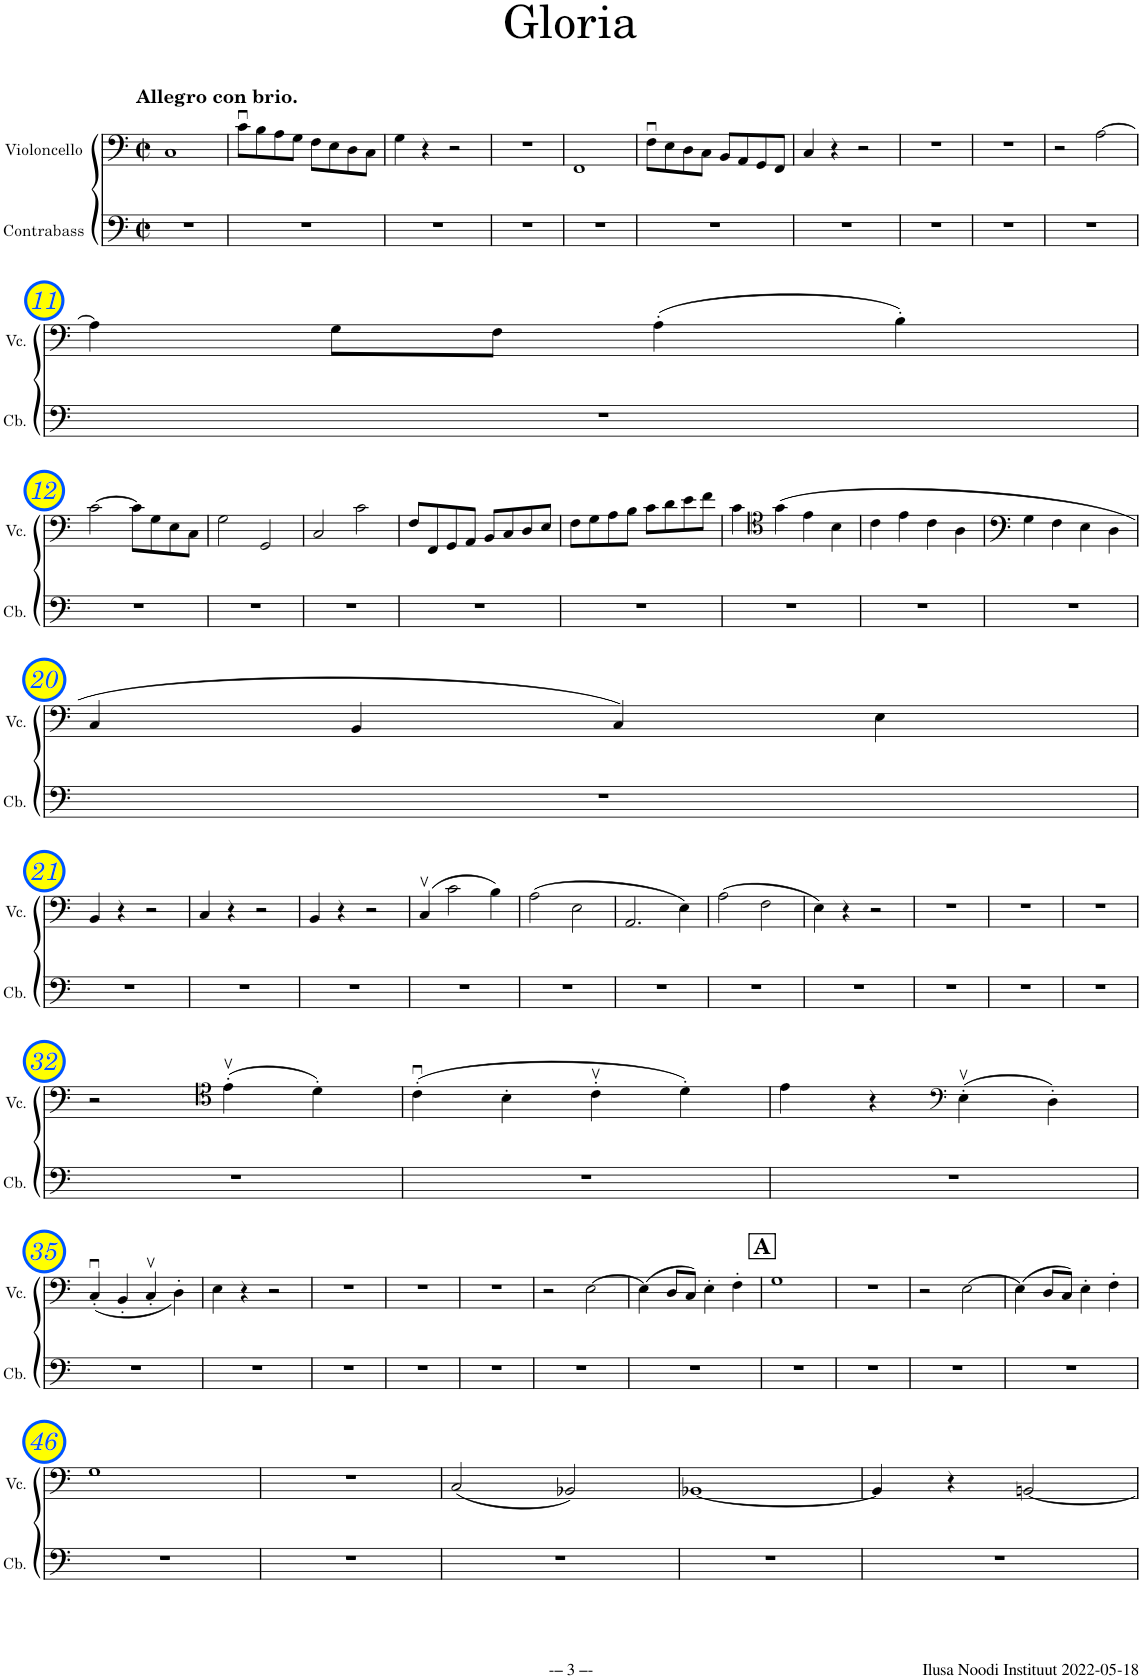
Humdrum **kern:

**kern	**kern
*part2	*part1
*staff2	*staff1
*I"Contrabass	*I"Violoncello
*I'Cb.	*I'Vc.
!!LO:PB:g=z
*clefF4	*clefF4
*Trd7c12	*
*k[]	*k[]
*M2/2	*M2/2
*met(c|)	*met(c|)
=1	=1
!	!LO:TX:a:B:t=Allegro con brio.
1r	1C
=2	=2
1r	8cu\L
.	8B\
.	8A\
.	8G\J
.	8F\L
.	8E\
.	8D\
.	8C\J
=3	=3
1r	4G\
.	4r
.	2r
=4	=4
1r	1r
=5	=5
1r	1FF
=6	=6
1r	8Fu\L
.	8E\
.	8D\
.	8C\J
.	8BB/L
.	8AA/
.	8GG/
.	8FF/J
=7	=7
1r	4C/
.	4r
.	2r
=8	=8
1r	1r
=9	=9
1r	1r
=10	=10
1r	2r
.	[2A\
!!LO:LB:g=z
=11	=11
1r	4A\]
.	8G\L
.	8F\J
.	(4A'\
.	4B'\)
!!LO:LB:g=z
=12	=12
1r	[2c\
.	8c\L]
.	8G\
.	8E\
.	8C\J
=13	=13
1r	2G\
.	2GG/
=14	=14
1r	2C/
.	2c\
=15	=15
1r	8F/L
.	8FF/
.	8GG/
.	8AA/J
.	8BB/L
.	8C/
.	8D/
.	8E/J
=16	=16
1r	8F\L
.	8G\
.	8A\
.	8B\J
.	8c\L
.	8d\
.	8e\
.	8f\J
=17	=17
1r	4c\
*	*clefC4
.	(4g\
.	4e\
.	4B\
=18	=18
1r	4c\
.	4e\
.	4c\
.	4A\
=19	=19
1r	4G\
.	4F\
.	4E\
.	4D\
!!LO:LB:g=z
=20	=20
1r	4C/
.	4BB/
.	4C/)
.	4E\
!!LO:LB:g=z
=21	=21
1r	4BB/
.	4r
.	2r
=22	=22
1r	4C/
.	4r
.	2r
=23	=23
1r	4BB/
.	4r
.	2r
=24	=24
1r	(4Cv/
.	2c\
.	4B\)
=25	=25
1r	(2A\
.	2E\
=26	=26
1r	2.AA/
.	4E\)
=27	=27
1r	(2A\
.	2F\
=28	=28
1r	4E\)
.	4r
.	2r
=29	=29
1r	1r
=30	=30
1r	1r
=31	=31
1r	1r
!!LO:LB:g=z
=32	=32
1r	2r
*	*clefC4
.	(4ev'\
.	4d'\)
=33	=33
1r	(4cu'\
.	4B'\
.	4cv'\
.	4d'\)
=34	=34
1r	4e\
.	4r
*	*clefF4
.	(4Ev'\
.	4D'\)
!!LO:LB:g=z
=35	=35
1r	(<4Cu'/
.	4BB'/
.	4Cv'/
.	4D'\)
=36	=36
1r	4E\
.	4r
.	2r
=37	=37
1r	1r
=38	=38
1r	1r
=39	=39
1r	1r
=40	=40
1r	2r
.	[2E\
=41	=41
1r	(4E\]
.	8D/L
.	8C/J)
.	4E'\
.	4F'\
!!LO:REH:place=s1:a:B:cj:fs=14:t=A
=42	=42
1r	1G
=43	=43
1r	1r
=44	=44
1r	2r
.	[2E\
=45	=45
1r	(4E\]
.	8D/L
.	8C/J)
.	4E'\
.	4F'\
!!LO:LB:g=z
=46	=46
1r	1G
=47	=47
1r	1r
=48	=48
1r	(2C/
.	2BB-X/)
=49	=49
1r	[1BB-X
=50	=50
1r	4BB-/]
.	4r
.	[2BBn/
=	=
*-	*-
